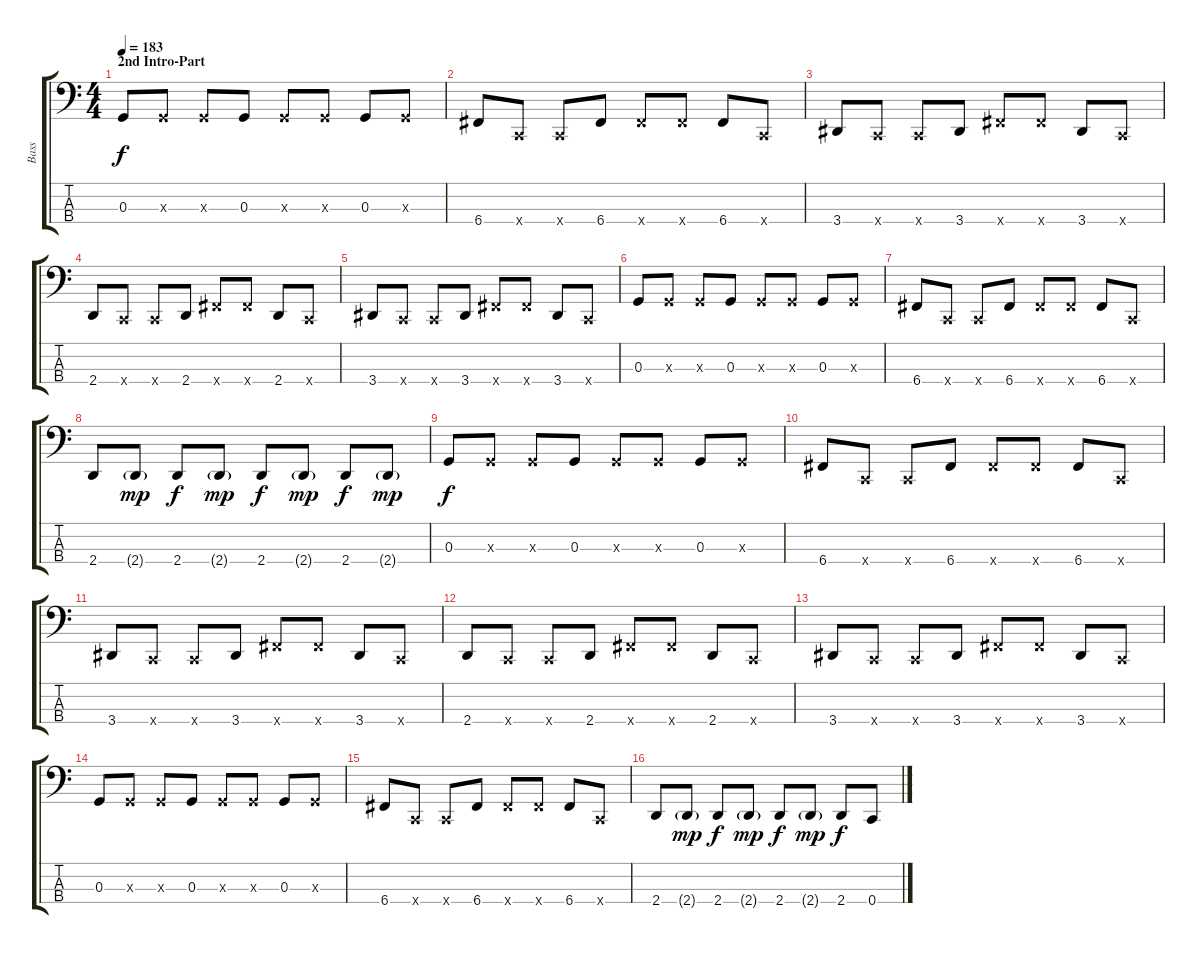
\track ("Bass" "Bass") {instrument electricbasspick}
\staff {score tabs}
\tuning (F2 C2 G1 C1) {hide}
\ts (4 4)
\section ("" "2nd Intro-Part")
\tempo 183
\clef f4
\ks c
0.3.8{dy f} 0.3{x}.8 0.3{x}.8 0.3.8 0.3{x}.8 0.3{x}.8 0.3.8 0.3{x}.8 |
6.4.8 0.4{x}.8 0.4{x}.8 6.4.8 6.4{x}.8 6.4{x}.8 6.4.8 0.4{x}.8 |
3.4.8 0.4{x}.8 0.4{x}.8 3.4.8 6.4{x}.8 6.4{x}.8 3.4.8 0.4{x}.8 |
2.4.8 0.4{x}.8 0.4{x}.8 2.4.8 6.4{x}.8 6.4{x}.8 2.4.8 0.4{x}.8 |
3.4.8 0.4{x}.8 0.4{x}.8 3.4.8 6.4{x}.8 6.4{x}.8 3.4.8 0.4{x}.8 |
0.3.8 0.3{x}.8 0.3{x}.8 0.3.8 0.3{x}.8 0.3{x}.8 0.3.8 0.3{x}.8 |
6.4.8 0.4{x}.8 0.4{x}.8 6.4.8 6.4{x}.8 6.4{x}.8 6.4.8 0.4{x}.8 |
2.4.8 2.4{g}.8{dy mp} 2.4.8{dy f} 2.4{g}.8{dy mp} 2.4.8{dy f} 2.4{g}.8{dy mp} 2.4.8{dy f} 2.4{g}.8{dy mp} |
0.3.8{dy f} 0.3{x}.8 0.3{x}.8 0.3.8 0.3{x}.8 0.3{x}.8 0.3.8 0.3{x}.8 |
6.4.8 0.4{x}.8 0.4{x}.8 6.4.8 6.4{x}.8 6.4{x}.8 6.4.8 0.4{x}.8 |
3.4.8 0.4{x}.8 0.4{x}.8 3.4.8 6.4{x}.8 6.4{x}.8 3.4.8 0.4{x}.8 |
2.4.8 0.4{x}.8 0.4{x}.8 2.4.8 6.4{x}.8 6.4{x}.8 2.4.8 0.4{x}.8 |
3.4.8 0.4{x}.8 0.4{x}.8 3.4.8 6.4{x}.8 6.4{x}.8 3.4.8 0.4{x}.8 |
0.3.8 0.3{x}.8 0.3{x}.8 0.3.8 0.3{x}.8 0.3{x}.8 0.3.8 0.3{x}.8 |
6.4.8 0.4{x}.8 0.4{x}.8 6.4.8 6.4{x}.8 6.4{x}.8 6.4.8 0.4{x}.8 |
2.4.8 2.4{g}.8{dy mp} 2.4.8{dy f} 2.4{g}.8{dy mp} 2.4.8{dy f} 2.4{g}.8{dy mp} 2.4.8{dy f} 0.4.8
